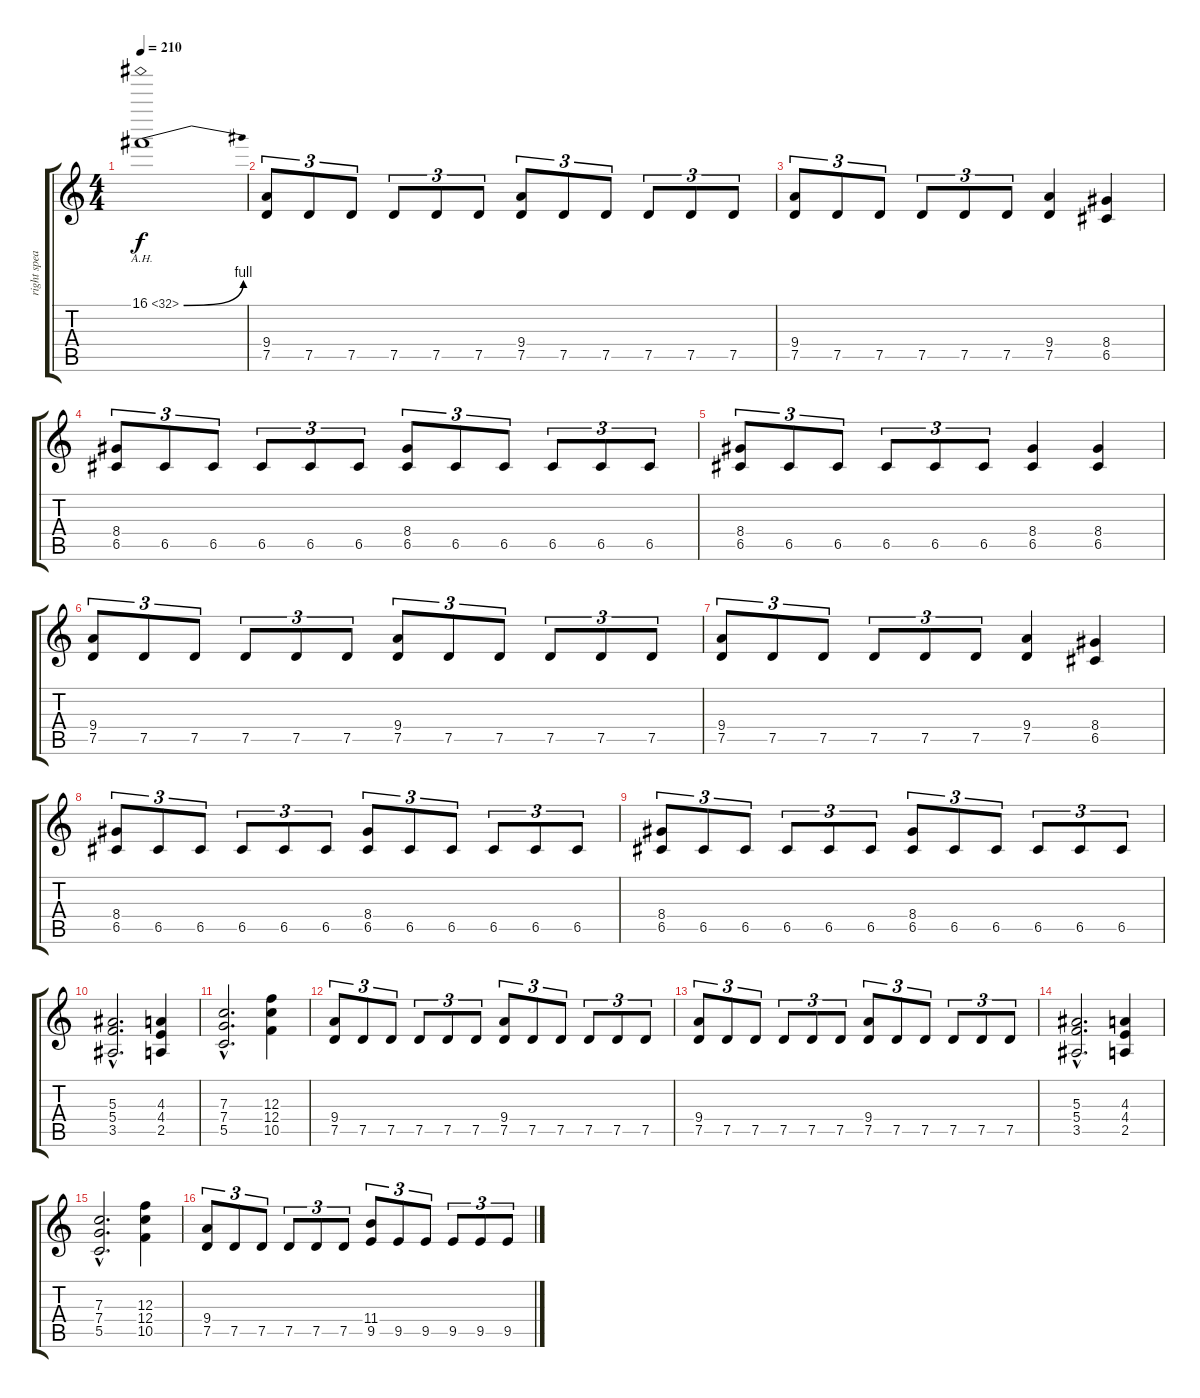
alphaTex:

\track ("right speaker" "right spea") {instrument distortionguitar}
\staff {score tabs}
\tuning (D4 A3 F3 C3 G2 D2) {hide}
\ts (4 4)
\tempo 210
\clef g2
\ks c
16.1{be (bend 0 0 60 4) ah 16}.1{dy f} |
(9.4 7.5).8{tu (3 2)} 7.5.8{tu (3 2)} 7.5.8{tu (3 2)} 7.5.8{tu (3 2)} 7.5.8{tu (3 2)} 7.5.8{tu (3 2)} (9.4 7.5).8{tu (3 2)} 7.5.8{tu (3 2)} 7.5.8{tu (3 2)} 7.5.8{tu (3 2)} 7.5.8{tu (3 2)} 7.5.8{tu (3 2)} |
(9.4 7.5).8{tu (3 2)} 7.5.8{tu (3 2)} 7.5.8{tu (3 2)} 7.5.8{tu (3 2)} 7.5.8{tu (3 2)} 7.5.8{tu (3 2)} (9.4 7.5).4 (8.4 6.5).4 |
(8.4 6.5).8{tu (3 2)} 6.5.8{tu (3 2)} 6.5.8{tu (3 2)} 6.5.8{tu (3 2)} 6.5.8{tu (3 2)} 6.5.8{tu (3 2)} (8.4 6.5).8{tu (3 2)} 6.5.8{tu (3 2)} 6.5.8{tu (3 2)} 6.5.8{tu (3 2)} 6.5.8{tu (3 2)} 6.5.8{tu (3 2)} |
(8.4 6.5).8{tu (3 2)} 6.5.8{tu (3 2)} 6.5.8{tu (3 2)} 6.5.8{tu (3 2)} 6.5.8{tu (3 2)} 6.5.8{tu (3 2)} (8.4 6.5).4 (8.4 6.5).4 |
(9.4 7.5).8{tu (3 2)} 7.5.8{tu (3 2)} 7.5.8{tu (3 2)} 7.5.8{tu (3 2)} 7.5.8{tu (3 2)} 7.5.8{tu (3 2)} (9.4 7.5).8{tu (3 2)} 7.5.8{tu (3 2)} 7.5.8{tu (3 2)} 7.5.8{tu (3 2)} 7.5.8{tu (3 2)} 7.5.8{tu (3 2)} |
(9.4 7.5).8{tu (3 2)} 7.5.8{tu (3 2)} 7.5.8{tu (3 2)} 7.5.8{tu (3 2)} 7.5.8{tu (3 2)} 7.5.8{tu (3 2)} (9.4 7.5).4 (8.4 6.5).4 |
(8.4 6.5).8{tu (3 2)} 6.5.8{tu (3 2)} 6.5.8{tu (3 2)} 6.5.8{tu (3 2)} 6.5.8{tu (3 2)} 6.5.8{tu (3 2)} (8.4 6.5).8{tu (3 2)} 6.5.8{tu (3 2)} 6.5.8{tu (3 2)} 6.5.8{tu (3 2)} 6.5.8{tu (3 2)} 6.5.8{tu (3 2)} |
(8.4 6.5).8{tu (3 2)} 6.5.8{tu (3 2)} 6.5.8{tu (3 2)} 6.5.8{tu (3 2)} 6.5.8{tu (3 2)} 6.5.8{tu (3 2)} (8.4 6.5).8{tu (3 2)} 6.5.8{tu (3 2)} 6.5.8{tu (3 2)} 6.5.8{tu (3 2)} 6.5.8{tu (3 2)} 6.5.8{tu (3 2)} |
(5.3{hac} 5.4{hac} 3.5{hac}).2{d} (4.3 4.4 2.5).4 |
(7.3{hac} 7.4{hac} 5.5{hac}).2{d} (12.3 12.4 10.5).4 |
(9.4 7.5).8{tu (3 2)} 7.5.8{tu (3 2)} 7.5.8{tu (3 2)} 7.5.8{tu (3 2)} 7.5.8{tu (3 2)} 7.5.8{tu (3 2)} (9.4 7.5).8{tu (3 2)} 7.5.8{tu (3 2)} 7.5.8{tu (3 2)} 7.5.8{tu (3 2)} 7.5.8{tu (3 2)} 7.5.8{tu (3 2)} |
(9.4 7.5).8{tu (3 2)} 7.5.8{tu (3 2)} 7.5.8{tu (3 2)} 7.5.8{tu (3 2)} 7.5.8{tu (3 2)} 7.5.8{tu (3 2)} (9.4 7.5).8{tu (3 2)} 7.5.8{tu (3 2)} 7.5.8{tu (3 2)} 7.5.8{tu (3 2)} 7.5.8{tu (3 2)} 7.5.8{tu (3 2)} |
(5.3{hac} 5.4{hac} 3.5{hac}).2{d} (4.3 4.4 2.5).4 |
(7.3{hac} 7.4{hac} 5.5{hac}).2{d} (12.3 12.4 10.5).4 |
(9.4 7.5).8{tu (3 2)} 7.5.8{tu (3 2)} 7.5.8{tu (3 2)} 7.5.8{tu (3 2)} 7.5.8{tu (3 2)} 7.5.8{tu (3 2)} (11.4 9.5).8{tu (3 2)} 9.5.8{tu (3 2)} 9.5.8{tu (3 2)} 9.5.8{tu (3 2)} 9.5.8{tu (3 2)} 9.5.8{tu (3 2)}
